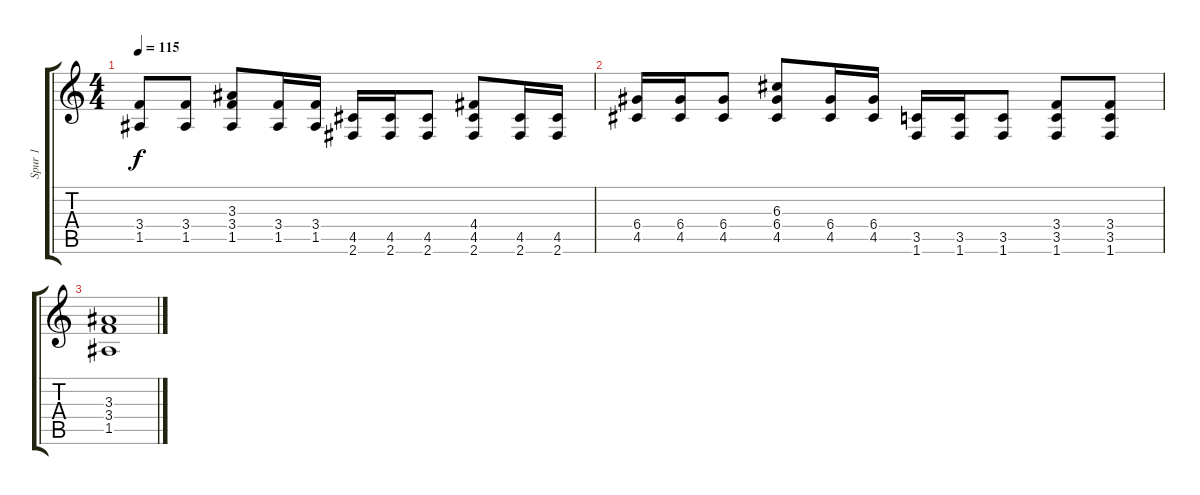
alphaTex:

\track ("Spur 1" "Spur 1") {instrument distortionguitar}
\staff {score tabs}
\tuning (E4 B3 G3 D3 A2 E2) {hide}
\ts (4 4)
\tempo 115
\clef g2
\ks c
(3.4 1.5).8{dy f} (3.4 1.5).8 (3.3 3.4 1.5).8 (3.4 1.5).16 (3.4 1.5).16 (4.5 2.6).16 (4.5 2.6).16 (4.5 2.6).8 (4.4 4.5 2.6).8 (4.5 2.6).16 (4.5 2.6).16 |
(6.4 4.5).16 (6.4 4.5).16 (6.4 4.5).8 (6.3 6.4 4.5).8 (6.4 4.5).16 (6.4 4.5).16 (3.5 1.6).16 (3.5 1.6).16 (3.5 1.6).8 (3.4 3.5 1.6).8 (3.4 3.5 1.6).8 |
(3.3 3.4 1.5).1
